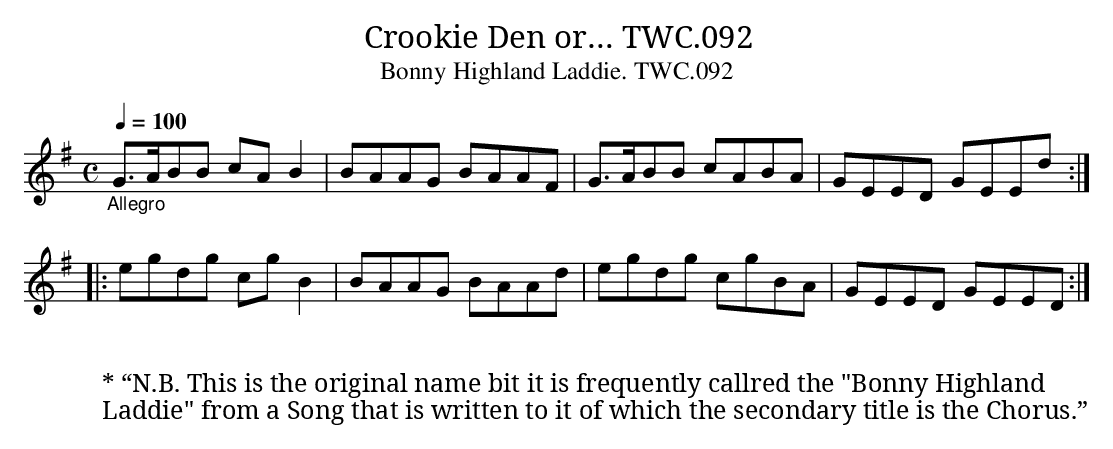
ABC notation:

X:1
T:Crookie Den or… TWC.092
T:Bonny Highland Laddie. TWC.092
L:1/8
M:C
Q:1/4=100
K:G
"_Allegro"\
G>ABB cA B2|BAAG BAAF|G>ABB cABA|GEED GEEd :|
|: egdg cg B2|BAAG BAAd|egdg cgBA|GEED GEED :|
W:
W: * “N.B. This is the original name bit it is frequently callred the "Bonny Highland
W: Laddie" from a Song that is written to it of which the secondary title is the Chorus.”
